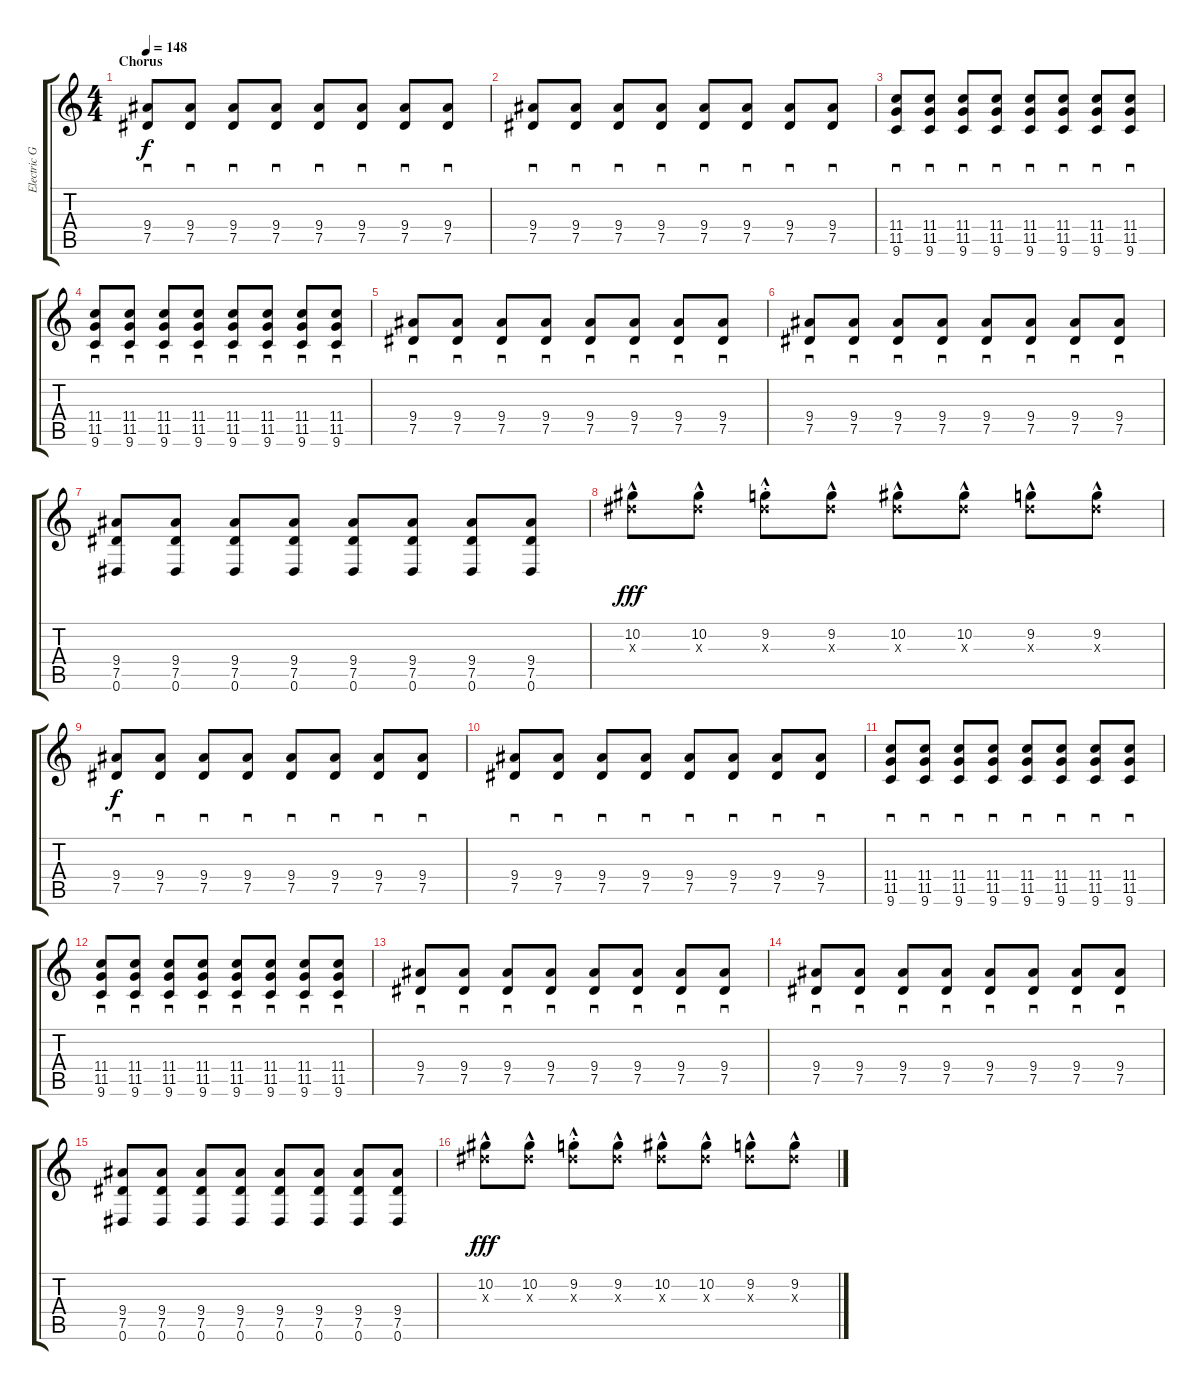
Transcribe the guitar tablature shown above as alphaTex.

\track ("Electric Guitar (Lead)" "Electric G") {instrument electricguitarclean}
\staff {score tabs}
\tuning (Eb4 Bb3 Gb3 Db3 Ab2 Eb2) {hide}
\ts (4 4)
\section ("" "Chorus")
\tempo 148
\clef g2
\ks c
(9.4 7.5).8{sd dy f} (9.4 7.5).8{sd} (9.4 7.5).8{sd} (9.4 7.5).8{sd} (9.4 7.5).8{sd} (9.4 7.5).8{sd} (9.4 7.5).8{sd} (9.4 7.5).8{sd} |
(9.4 7.5).8{sd} (9.4 7.5).8{sd} (9.4 7.5).8{sd} (9.4 7.5).8{sd} (9.4 7.5).8{sd} (9.4 7.5).8{sd} (9.4 7.5).8{sd} (9.4 7.5).8{sd} |
(11.4 11.5 9.6).8{sd} (11.4 11.5 9.6).8{sd} (11.4 11.5 9.6).8{sd} (11.4 11.5 9.6).8{sd} (11.4 11.5 9.6).8{sd} (11.4 11.5 9.6).8{sd} (11.4 11.5 9.6).8{sd} (11.4 11.5 9.6).8{sd} |
(11.4 11.5 9.6).8{sd} (11.4 11.5 9.6).8{sd} (11.4 11.5 9.6).8{sd} (11.4 11.5 9.6).8{sd} (11.4 11.5 9.6).8{sd} (11.4 11.5 9.6).8{sd} (11.4 11.5 9.6).8{sd} (11.4 11.5 9.6).8{sd} |
(9.4 7.5).8{sd} (9.4 7.5).8{sd} (9.4 7.5).8{sd} (9.4 7.5).8{sd} (9.4 7.5).8{sd} (9.4 7.5).8{sd} (9.4 7.5).8{sd} (9.4 7.5).8{sd} |
(9.4 7.5).8{sd} (9.4 7.5).8{sd} (9.4 7.5).8{sd} (9.4 7.5).8{sd} (9.4 7.5).8{sd} (9.4 7.5).8{sd} (9.4 7.5).8{sd} (9.4 7.5).8{sd} |
(9.4 7.5 0.6).8 (9.4 7.5 0.6).8 (9.4 7.5 0.6).8 (9.4 7.5 0.6).8 (9.4 7.5 0.6).8 (9.4 7.5 0.6).8 (9.4 7.5 0.6).8 (9.4 7.5 0.6).8 |
(10.2{hac} 9.3{hac x}).8{dy fff} (10.2{hac} 9.3{hac x}).8 (9.2{hac st} 9.3{hac x}).8 (9.2{hac} 9.3{hac x}).8 (10.2{hac} 9.3{hac x}).8 (10.2{hac} 9.3{hac x}).8 (9.2{hac} 9.3{hac x}).8 (9.2{hac} 9.3{hac x}).8 |
(9.4 7.5).8{sd dy f} (9.4 7.5).8{sd} (9.4 7.5).8{sd} (9.4 7.5).8{sd} (9.4 7.5).8{sd} (9.4 7.5).8{sd} (9.4 7.5).8{sd} (9.4 7.5).8{sd} |
(9.4 7.5).8{sd} (9.4 7.5).8{sd} (9.4 7.5).8{sd} (9.4 7.5).8{sd} (9.4 7.5).8{sd} (9.4 7.5).8{sd} (9.4 7.5).8{sd} (9.4 7.5).8{sd} |
(11.4 11.5 9.6).8{sd} (11.4 11.5 9.6).8{sd} (11.4 11.5 9.6).8{sd} (11.4 11.5 9.6).8{sd} (11.4 11.5 9.6).8{sd} (11.4 11.5 9.6).8{sd} (11.4 11.5 9.6).8{sd} (11.4 11.5 9.6).8{sd} |
(11.4 11.5 9.6).8{sd} (11.4 11.5 9.6).8{sd} (11.4 11.5 9.6).8{sd} (11.4 11.5 9.6).8{sd} (11.4 11.5 9.6).8{sd} (11.4 11.5 9.6).8{sd} (11.4 11.5 9.6).8{sd} (11.4 11.5 9.6).8{sd} |
(9.4 7.5).8{sd} (9.4 7.5).8{sd} (9.4 7.5).8{sd} (9.4 7.5).8{sd} (9.4 7.5).8{sd} (9.4 7.5).8{sd} (9.4 7.5).8{sd} (9.4 7.5).8{sd} |
(9.4 7.5).8{sd} (9.4 7.5).8{sd} (9.4 7.5).8{sd} (9.4 7.5).8{sd} (9.4 7.5).8{sd} (9.4 7.5).8{sd} (9.4 7.5).8{sd} (9.4 7.5).8{sd} |
(9.4 7.5 0.6).8 (9.4 7.5 0.6).8 (9.4 7.5 0.6).8 (9.4 7.5 0.6).8 (9.4 7.5 0.6).8 (9.4 7.5 0.6).8 (9.4 7.5 0.6).8 (9.4 7.5 0.6).8 |
(10.2{hac} 9.3{hac x}).8{dy fff} (10.2{hac} 9.3{hac x}).8 (9.2{hac st} 9.3{hac x}).8 (9.2{hac} 9.3{hac x}).8 (10.2{hac} 9.3{hac x}).8 (10.2{hac} 9.3{hac x}).8 (9.2{hac} 9.3{hac x}).8 (9.2{hac} 9.3{hac x}).8
